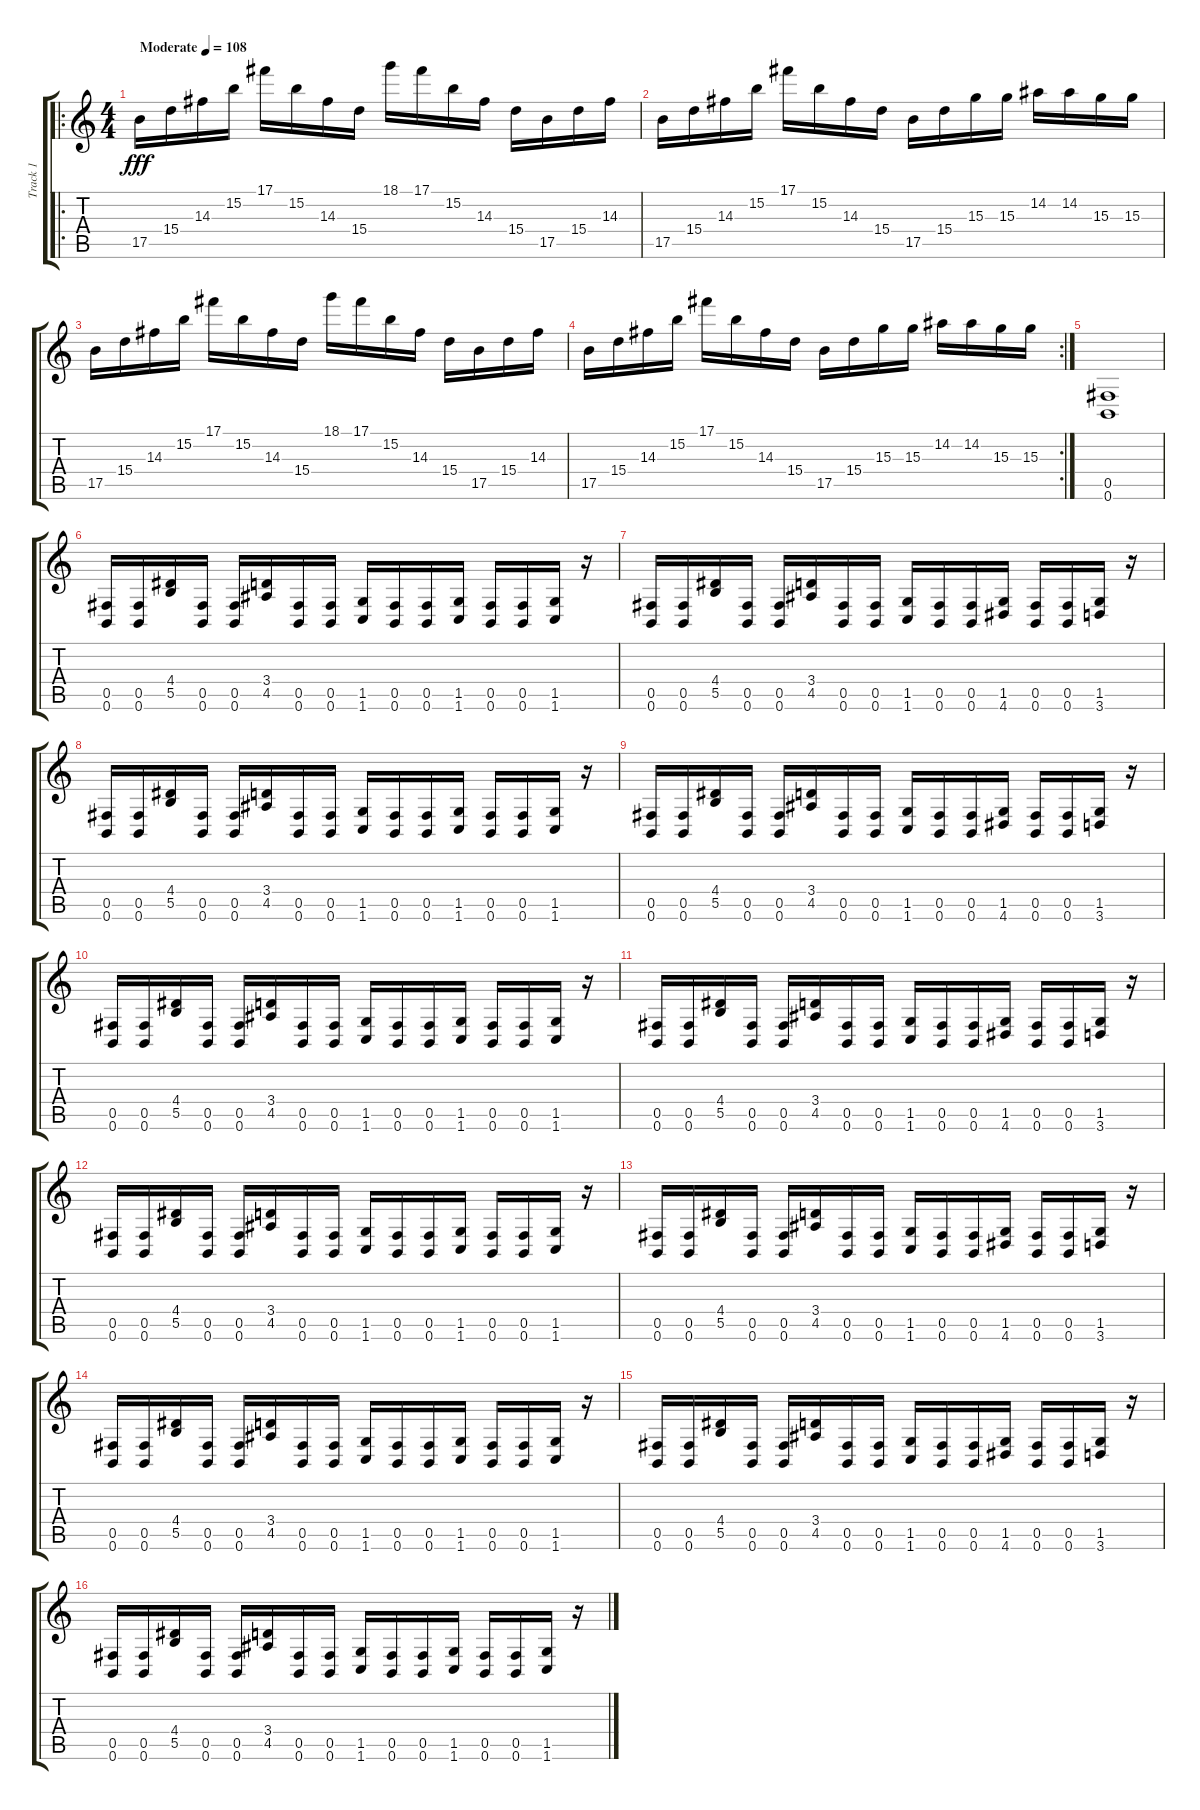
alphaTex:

\track ("Track 1" "Track 1") {instrument distortionguitar}
\staff {score tabs}
\tuning (Db4 Ab3 E3 B2 Gb2 B1) {hide}
\ro
\ts (4 4)
\tempo (108 "Moderate")
\clef g2
\ks c
17.5.16{dy fff instrument distortionguitar} 15.4.16 14.3.16 15.2.16 17.1.16 15.2.16 14.3.16 15.4.16 18.1.16 17.1.16 15.2.16 14.3.16 15.4.16 17.5.16 15.4.16 14.3.16 |
17.5.16 15.4.16 14.3.16 15.2.16 17.1.16 15.2.16 14.3.16 15.4.16 17.5.16 15.4.16 15.3.16 15.3.16 14.2.16 14.2.16 15.3.16 15.3.16 |
17.5.16 15.4.16 14.3.16 15.2.16 17.1.16 15.2.16 14.3.16 15.4.16 18.1.16 17.1.16 15.2.16 14.3.16 15.4.16 17.5.16 15.4.16 14.3.16 |
\rc 2
17.5.16 15.4.16 14.3.16 15.2.16 17.1.16 15.2.16 14.3.16 15.4.16 17.5.16 15.4.16 15.3.16 15.3.16 14.2.16 14.2.16 15.3.16 15.3.16 |
(0.5 0.6).1 |
(0.5 0.6).16 (0.5 0.6).16 (4.4 5.5).16 (0.5 0.6).16 (0.5 0.6).16 (3.4 4.5).16 (0.5 0.6).16 (0.5 0.6).16 (1.5 1.6).16 (0.5 0.6).16 (0.5 0.6).16 (1.5 1.6).16 (0.5 0.6).16 (0.5 0.6).16 (1.5 1.6).16 r.16 |
(0.5 0.6).16 (0.5 0.6).16 (4.4 5.5).16 (0.5 0.6).16 (0.5 0.6).16 (3.4 4.5).16 (0.5 0.6).16 (0.5 0.6).16 (1.5 1.6).16 (0.5 0.6).16 (0.5 0.6).16 (1.5 4.6).16 (0.5 0.6).16 (0.5 0.6).16 (1.5 3.6).16 r.16 |
(0.5 0.6).16 (0.5 0.6).16 (4.4 5.5).16 (0.5 0.6).16 (0.5 0.6).16 (3.4 4.5).16 (0.5 0.6).16 (0.5 0.6).16 (1.5 1.6).16 (0.5 0.6).16 (0.5 0.6).16 (1.5 1.6).16 (0.5 0.6).16 (0.5 0.6).16 (1.5 1.6).16 r.16 |
(0.5 0.6).16 (0.5 0.6).16 (4.4 5.5).16 (0.5 0.6).16 (0.5 0.6).16 (3.4 4.5).16 (0.5 0.6).16 (0.5 0.6).16 (1.5 1.6).16 (0.5 0.6).16 (0.5 0.6).16 (1.5 4.6).16 (0.5 0.6).16 (0.5 0.6).16 (1.5 3.6).16 r.16 |
(0.5 0.6).16 (0.5 0.6).16 (4.4 5.5).16 (0.5 0.6).16 (0.5 0.6).16 (3.4 4.5).16 (0.5 0.6).16 (0.5 0.6).16 (1.5 1.6).16 (0.5 0.6).16 (0.5 0.6).16 (1.5 1.6).16 (0.5 0.6).16 (0.5 0.6).16 (1.5 1.6).16 r.16 |
(0.5 0.6).16 (0.5 0.6).16 (4.4 5.5).16 (0.5 0.6).16 (0.5 0.6).16 (3.4 4.5).16 (0.5 0.6).16 (0.5 0.6).16 (1.5 1.6).16 (0.5 0.6).16 (0.5 0.6).16 (1.5 4.6).16 (0.5 0.6).16 (0.5 0.6).16 (1.5 3.6).16 r.16 |
(0.5 0.6).16 (0.5 0.6).16 (4.4 5.5).16 (0.5 0.6).16 (0.5 0.6).16 (3.4 4.5).16 (0.5 0.6).16 (0.5 0.6).16 (1.5 1.6).16 (0.5 0.6).16 (0.5 0.6).16 (1.5 1.6).16 (0.5 0.6).16 (0.5 0.6).16 (1.5 1.6).16 r.16 |
(0.5 0.6).16 (0.5 0.6).16 (4.4 5.5).16 (0.5 0.6).16 (0.5 0.6).16 (3.4 4.5).16 (0.5 0.6).16 (0.5 0.6).16 (1.5 1.6).16 (0.5 0.6).16 (0.5 0.6).16 (1.5 4.6).16 (0.5 0.6).16 (0.5 0.6).16 (1.5 3.6).16 r.16 |
(0.5 0.6).16 (0.5 0.6).16 (4.4 5.5).16 (0.5 0.6).16 (0.5 0.6).16 (3.4 4.5).16 (0.5 0.6).16 (0.5 0.6).16 (1.5 1.6).16 (0.5 0.6).16 (0.5 0.6).16 (1.5 1.6).16 (0.5 0.6).16 (0.5 0.6).16 (1.5 1.6).16 r.16 |
(0.5 0.6).16 (0.5 0.6).16 (4.4 5.5).16 (0.5 0.6).16 (0.5 0.6).16 (3.4 4.5).16 (0.5 0.6).16 (0.5 0.6).16 (1.5 1.6).16 (0.5 0.6).16 (0.5 0.6).16 (1.5 4.6).16 (0.5 0.6).16 (0.5 0.6).16 (1.5 3.6).16 r.16 |
(0.5 0.6).16 (0.5 0.6).16 (4.4 5.5).16 (0.5 0.6).16 (0.5 0.6).16 (3.4 4.5).16 (0.5 0.6).16 (0.5 0.6).16 (1.5 1.6).16 (0.5 0.6).16 (0.5 0.6).16 (1.5 1.6).16 (0.5 0.6).16 (0.5 0.6).16 (1.5 1.6).16 r.16
